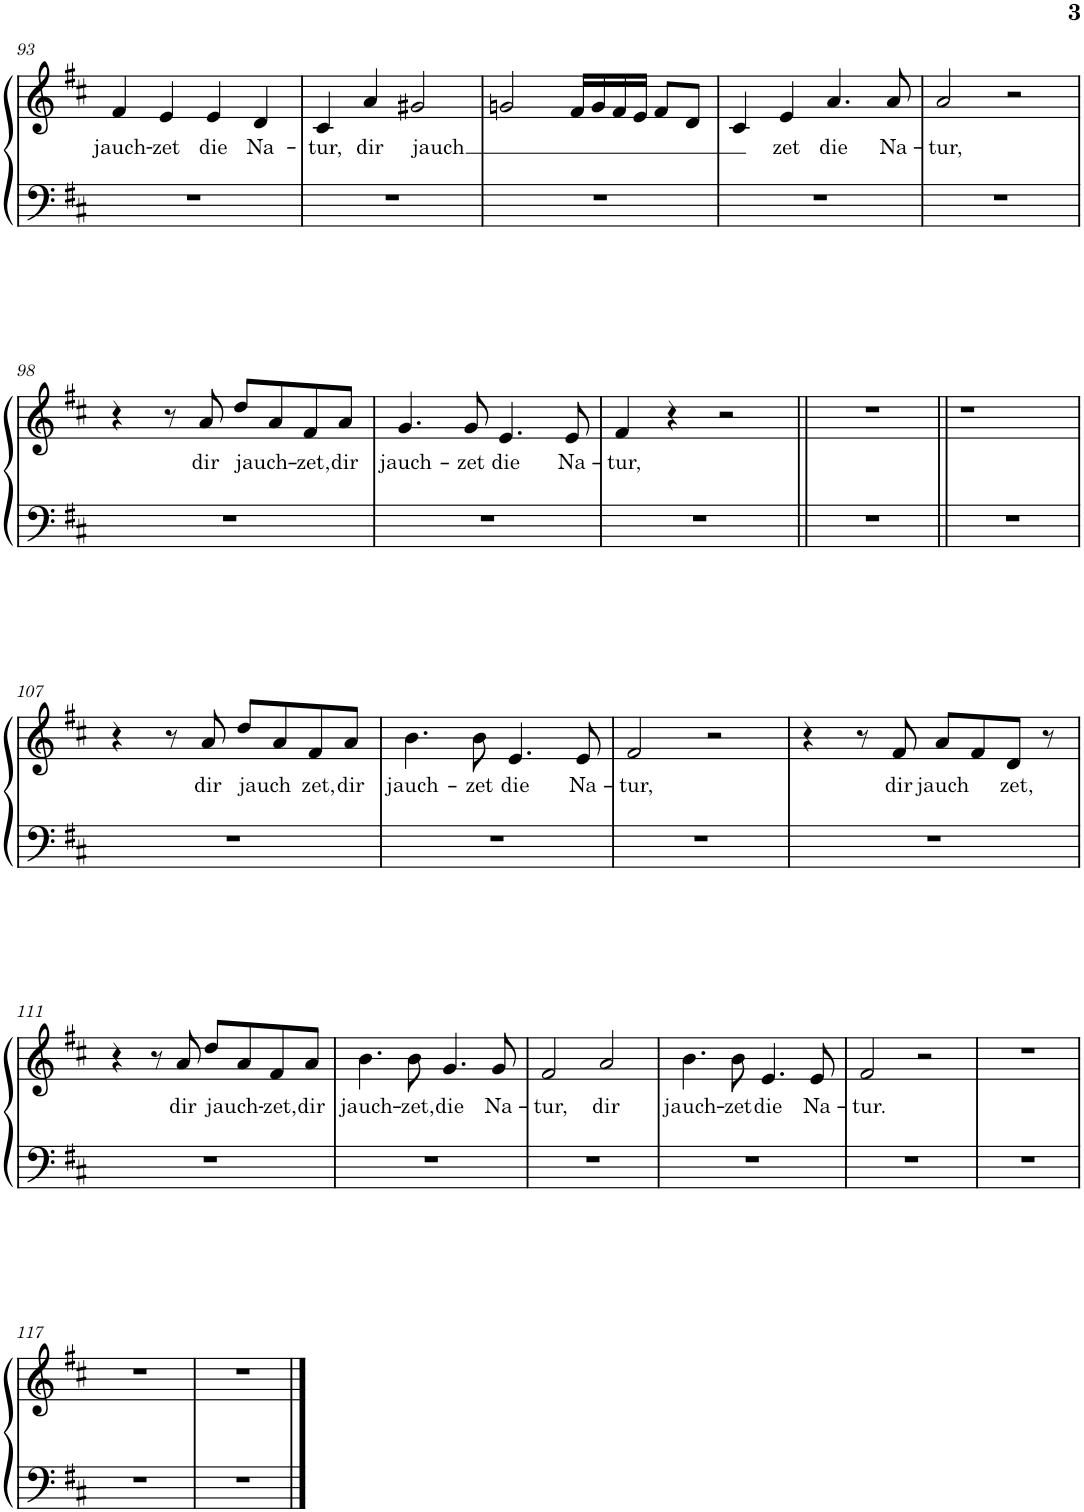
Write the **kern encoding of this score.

**kern	**kern	**text
*part1	*part1	*part1
*staff2	*staff1	*staff1
*I"Piano	*	*
*I'Pno.	*	*
!!LO:PB:g=z
*clefF4	*clefG2	*
*k[f#c#]	*k[f#c#]	*
*M4/4	*M4/4	*
*met(c)	*met(c)	*
=93	=93	=93
!	!	!LO:LY:b
1r	4f#/	jauch-
!	!	!LO:LY:b
.	4e/	-zet
!	!	!LO:LY:b
.	4e/	die
!	!	!LO:LY:b
.	4d/	Na-
=94	=94	=94
!	!	!LO:LY:b
1r	4c#/	-tur,
!	!	!LO:LY:b
.	4a/	dir
!	!	!LO:LY:b
.	2g#X/	jauch
=95	=95	=95
1r	2gn/	.
.	16f#/LL	.
.	16g/	.
.	16f#/	.
.	16e/JJ	.
.	8f#/L	.
.	8d/J	.
=96	=96	=96
1r	4c#/	.
!	!	!LO:LY:b
.	4e/	zet
!	!	!LO:LY:b
.	4.a/	die
!	!	!LO:LY:b
.	8a/	Na-
=97	=97	=97
!	!	!LO:LY:b
1r	2a/	-tur,
.	2r	.
!!LO:LB:g=z
=98	=98	=98
1r	4r	.
.	8r	.
!	!	!LO:LY:b
.	8a/	dir
!	!	!LO:LY:b
.	8dd/L	jauch-
.	8a/	.
!	!	!LO:LY:b
.	8f#/	-zet,
!	!	!LO:LY:b
.	8a/J	dir
=99	=99	=99
!	!	!LO:LY:b
1r	4.g/	jauch-
!	!	!LO:LY:b
.	8g/	-zet
!	!	!LO:LY:b
.	4.e/	die
!	!	!LO:LY:b
.	8e/	Na-
=100	=100	=100
!	!	!LO:LY:b
1r	4f#/	-tur,
.	4r	.
.	2r	.
=101||	=101||	=101||
1r	1r	.
=106||	=106||	=106||
1r	1r	.
!!LO:LB:g=z
=107	=107	=107
1r	4r	.
.	8r	.
!	!	!LO:LY:b
.	8a/	dir
!	!	!LO:LY:b
.	8dd/L	jauch
.	8a/	.
!	!	!LO:LY:b
.	8f#/	zet,
!	!	!LO:LY:b
.	8a/J	dir
=108	=108	=108
!	!	!LO:LY:b
1r	4.b\	jauch-
!	!	!LO:LY:b
.	8b\	-zet
!	!	!LO:LY:b
.	4.e/	die
!	!	!LO:LY:b
.	8e/	Na-
=109	=109	=109
!	!	!LO:LY:b
1r	2f#/	-tur,
.	2r	.
=110	=110	=110
1r	4r	.
.	8r	.
!	!	!LO:LY:b
.	8f#/	dir
!	!	!LO:LY:b
.	8a/L	jauch
.	8f#/	.
!	!	!LO:LY:b
.	8d/J	zet,
.	8r	.
!!LO:LB:g=z
=111	=111	=111
1r	4r	.
.	8r	.
!	!	!LO:LY:b
.	8a/	dir
!	!	!LO:LY:b
.	8dd/L	jauch-
.	8a/	.
!	!	!LO:LY:b
.	8f#/	-zet,
!	!	!LO:LY:b
.	8a/J	dir
=112	=112	=112
!	!	!LO:LY:b
1r	4.b\	jauch-
!	!	!LO:LY:b
.	8b\	-zet,
!	!	!LO:LY:b
.	4.g/	die
!	!	!LO:LY:b
.	8g/	Na-
=113	=113	=113
!	!	!LO:LY:b
1r	2f#/	-tur,
!	!	!LO:LY:b
.	2a/	dir
=114	=114	=114
!	!	!LO:LY:b
1r	4.b\	jauch-
!	!	!LO:LY:b
.	8b\	-zet
!	!	!LO:LY:b
.	4.e/	die
!	!	!LO:LY:b
.	8e/	Na-
=115	=115	=115
!	!	!LO:LY:b
1r	2f#/	-tur.
.	2r	.
=116	=116	=116
1r	1r	.
!!LO:LB:g=z
=117	=117	=117
1r	1r	.
=118	=118	=118
1r	1r	.
==	==	==
*-	*-	*-
